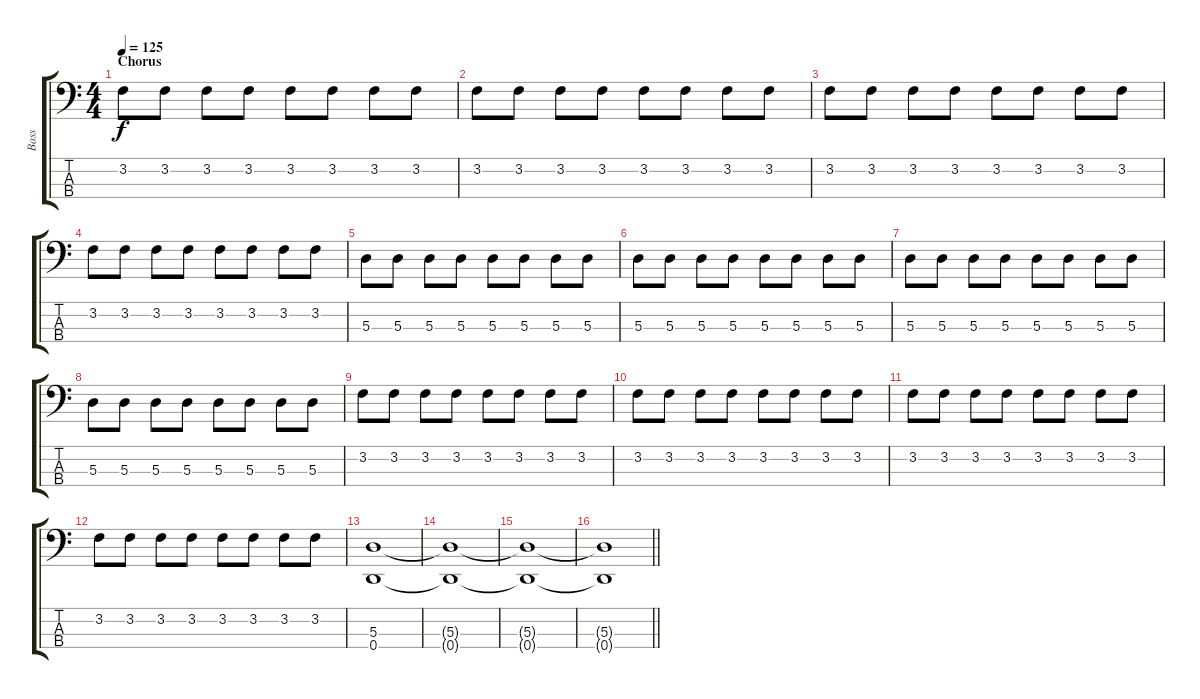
\track ("Bass" "Bass") {instrument electricbassfinger}
\staff {score tabs}
\tuning (G2 D2 A1 D1) {hide}
\ts (4 4)
\section ("" "Chorus")
\tempo 125
\clef f4
\ks c
3.2.8{dy f} 3.2.8 3.2.8 3.2.8 3.2.8 3.2.8 3.2.8 3.2.8 |
3.2.8 3.2.8 3.2.8 3.2.8 3.2.8 3.2.8 3.2.8 3.2.8 |
3.2.8 3.2.8 3.2.8 3.2.8 3.2.8 3.2.8 3.2.8 3.2.8 |
3.2.8 3.2.8 3.2.8 3.2.8 3.2.8 3.2.8 3.2.8 3.2.8 |
5.3.8 5.3.8 5.3.8 5.3.8 5.3.8 5.3.8 5.3.8 5.3.8 |
5.3.8 5.3.8 5.3.8 5.3.8 5.3.8 5.3.8 5.3.8 5.3.8 |
5.3.8 5.3.8 5.3.8 5.3.8 5.3.8 5.3.8 5.3.8 5.3.8 |
5.3.8 5.3.8 5.3.8 5.3.8 5.3.8 5.3.8 5.3.8 5.3.8 |
3.2.8 3.2.8 3.2.8 3.2.8 3.2.8 3.2.8 3.2.8 3.2.8 |
3.2.8 3.2.8 3.2.8 3.2.8 3.2.8 3.2.8 3.2.8 3.2.8 |
3.2.8 3.2.8 3.2.8 3.2.8 3.2.8 3.2.8 3.2.8 3.2.8 |
3.2.8 3.2.8 3.2.8 3.2.8 3.2.8 3.2.8 3.2.8 3.2.8 |
(5.3 0.4).1 |
(5.3{t} 0.4{t}).1 |
(5.3{t} 0.4{t}).1 |
\barLineRight lightlight
(5.3{t} 0.4{t}).1
